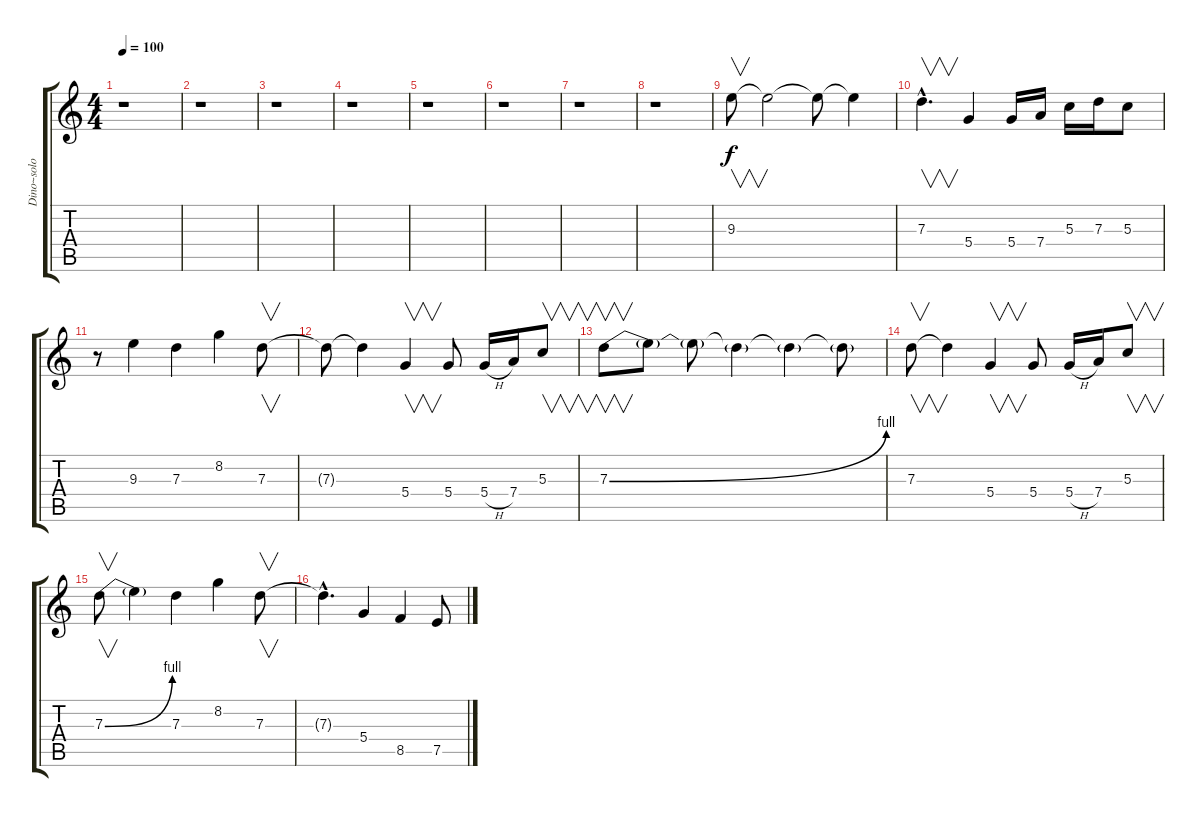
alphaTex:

\track ("Dino~solo" "Dino~solo") {instrument distortionguitar}
\staff {score tabs}
\tuning (E4 B3 G3 D3 A2 E2) {hide}
\ts (4 4)
\tempo 100
\clef g2
\ks c
r.1{dy f instrument distortionguitar} |
r.1 |
r.1 |
r.1 |
r.1 |
r.1 |
r.1 |
r.1 |
9.3.8{v} 9.3{t}.2 9.3{t}.8 9.3{t}.4 |
7.3{hac}.4{v d} 5.4.4 5.4.16 7.4.16 5.3.16 7.3.16 5.3.8 |
r.8 9.3.4 7.3.4 8.2.4 7.3.8{v} |
7.3{t}.8 7.3{t}.4 5.4.4{v} 5.4.8 5.4{h}.16 7.4.16 5.3.8{v} |
7.3{be (bend 0 0 60 4)}.8{v} 7.3{t}.8 7.3{t}.8 7.3{t}.4 7.3{t}.4 7.3{t}.8 |
7.3.8{v} 7.3{t}.4 5.4.4{v} 5.4.8 5.4{h}.16 7.4.16 5.3.8{v} |
7.3{be (bend 0 0 60 4)}.8{v} 7.3{t}.4 7.3.4 8.2.4 7.3.8{v} |
7.3{hac t}.4{d} 5.4.4 8.5.4 7.5.8
